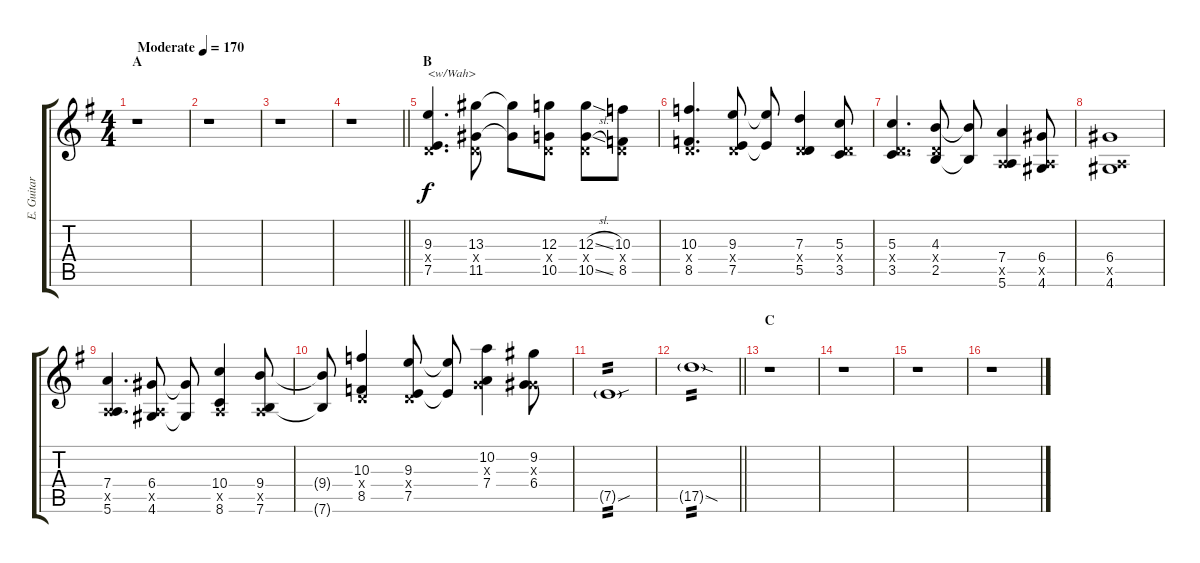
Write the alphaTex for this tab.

\track ("E. Guitar III" "E. Guitar ") {instrument overdrivenguitar}
\staff {score tabs}
\tuning (E4 B3 G3 D3 A2 E2) {hide}
\ts (4 4)
\section ("" "A")
\tempo (170 "Moderate")
\clef g2
\ks g
r.1{dy f instrument overdrivenguitar} |
r.1 |
r.1 |
\barLineRight lightlight
r.1 |
\section ("" "B")
(9.3 0.4{x} 7.5).4{d txt "<w/Wah>"} (13.3 0.4{x} 11.5).8 (13.3{t} 11.5{t}).8 (12.3 0.4{x} 10.5).8 (12.3{sl} 0.4{x} 10.5{sl}).8 (10.3 0.4{x} 8.5).8 |
(10.3 0.4{x} 8.5).4{d} (9.3 0.4{x} 7.5).8 (9.3{t} 7.5{t}).8 (7.3 0.4{x} 5.5).4 (5.3 0.4{x} 3.5).8 |
(5.3 0.4{x} 3.5).4{d} (4.3 0.4{x} 2.5).8 (4.3{t} 2.5{t}).8 (7.4 0.5{x} 5.6).4 (6.4 0.5{x} 4.6).8 |
(6.4 0.5{x} 4.6).1 |
(7.4 0.5{x} 5.6).4{d} (6.4 0.5{x} 4.6).8 (6.4{t} 4.6{t}).8 (10.4 0.5{x} 8.6).4 (9.4 0.5{x} 7.6).8 |
(9.4{t} 7.6{t}).8 (10.3 0.4{x} 8.5).4 (9.3 0.4{x} 7.5).8 (9.3{t} 7.5{t}).8 (10.2 0.3{x} 7.4).4 (9.2 0.3{x} 6.4).8 |
7.5{sou g}.1{tp 2} |
\barLineRight lightlight
17.5{sod g}.1{tp 2} |
\section ("" "C")
r.1 |
r.1 |
r.1 |
r.1
